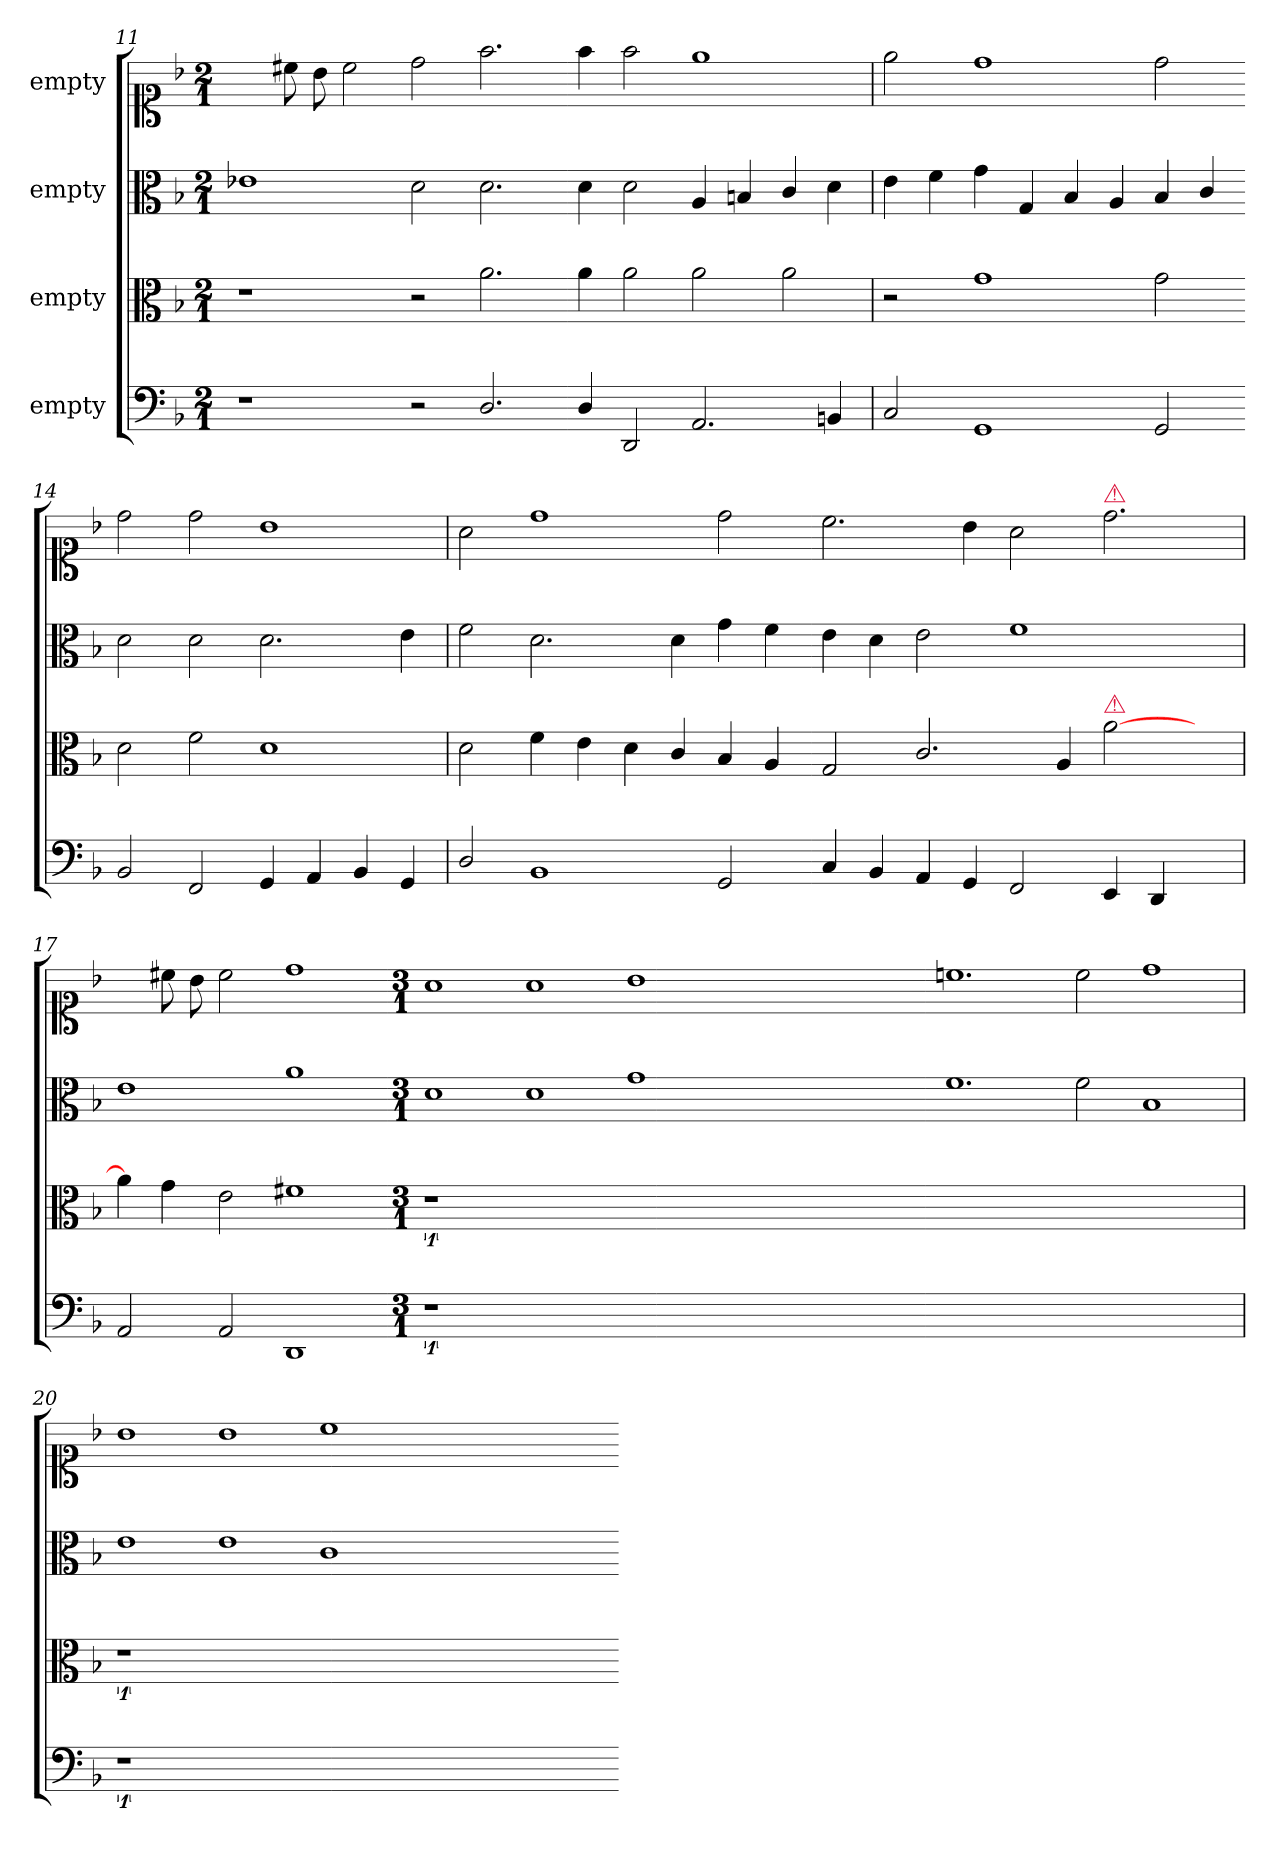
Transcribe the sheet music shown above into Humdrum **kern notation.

**kern	**kern	**kern	**kern
*part4	*part3	*part2	*part1
*staff4	*staff3	*staff2	*staff1
*I"empty	*I"empty	*I"empty	*I"empty
*clefF4	*clefC3	*clefC3	*clefC1
*k[b-]	*k[b-]	*k[b-]	*k[b-]
*G:dor	*G:dor	*G:dor	*G:dor
*M2/1	*M2/1	*M2/1	*M2/1
=11	=11	=11	=11
1r	1r	1e-X	4ryy
.	.	.	8cc#X\
.	.	.	8b-\
.	.	.	2cc#\
2r	2r	2d\	2dd\
2.D/	2.a\	2.d\	2.ff\
=12-	=12-	=12-	=12-
4D/	4a\	4d\	4ff\
2DD/	2a\	2d\	2ff\
2.AA/	2a\	4A/	1ee
.	.	4Bn/	.
.	2a\	4c/	.
4BBn/	.	4d\	.
=13	=13	=13	=13
2C/	2r	4e\	2ee\
.	.	4f\	.
1GG	1g	4g\	1dd
.	.	4G/	.
.	.	4B-/	.
.	.	4A/	.
2GG/	2g\	4B-/	2dd\
.	.	4c/	.
=14-	=14-	=14-	=14-
2BB-/	2d\	2d\	2dd\
2FF/	2f\	2d\	2dd\
4GG/	1d	2.d\	1b-
4AA/	.	.	.
4BB-/	.	.	.
4GG/	.	4e\	.
=15	=15	=15	=15
2D/	2d\	2f\	2a\
1BB-	4f\	2.d\	1dd
.	4e\	.	.
.	4d\	.	.
.	4c/	4d\	.
2GG/	4B-/	4g\	2dd\
.	4A/	4f\	.
=16-	=16-	=16-	=16-
4C/	2G/	4e\	2.cc\
4BB-/	.	4d\	.
4AA/	2.c/	2e\	.
4GG/	.	.	4b-\
2FF/	.	1f	2a\
.	4A/	.	.
!	!	!	!LO:TX:a:color=crimson:t=⚠
!	!LO:TX:a:color=crimson:t=⚠	!	!
4EE/	[2a\	.	2.dd\
4DD/	.	.	.
4ryy	4ryy	4ryy	.
=17	=17	=17	=17
2AA/	4a!\]	1e	4ryy
.	4g\	.	8cc#X\
.	.	.	8b-\
2AA/	2e\	.	2cc#\
1DD	1f#X	1a	1dd
=18-	=18-	=18-	=18-
*M3/1	*M3/1	*M3/1	*M3/1
1%6r	1%6r	1d	1a
.	.	1d	1a
.	.	1g	1b-
.	.	0.ryy	0.ryy
=19-	=19-	=19-	=19-
0.ryy	0.ryy	1.f	1.ccn
.	.	2f\	2cc\
.	.	1B-	1dd
=20	=20	=20	=20
1%6r	1%6r	1e	1b-
.	.	1e	1b-
.	.	1c	1cc
.	.	0.ryy	0.ryy
=-	=-	=-	=-
*-	*-	*-	*-
